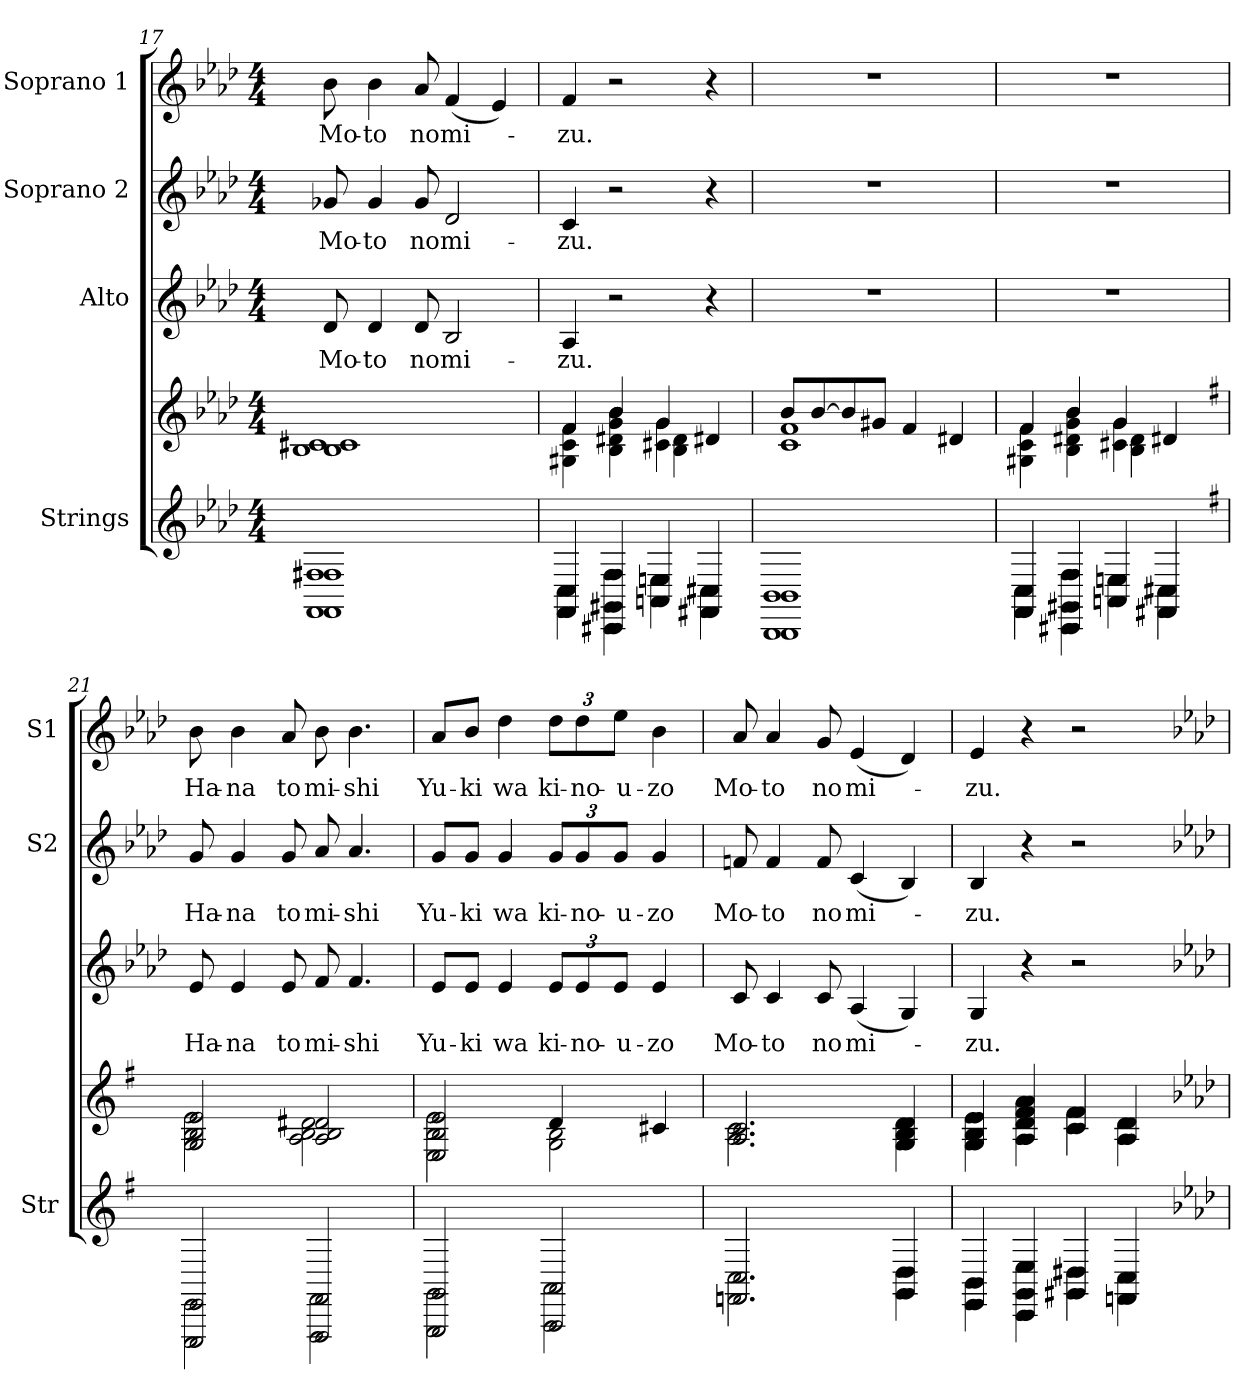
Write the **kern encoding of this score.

**kern	**kern	**kern	**text	**kern	**text	**kern	**text
*part4	*part4	*part3	*part3	*part2	*part2	*part1	*part1
*staff5	*staff4	*staff3	*staff3	*staff2	*staff2	*staff1	*staff1
*I"Strings	*	*I"Alto	*	*I"Soprano 2	*	*I"Soprano 1	*
*I'Str	*	*	*	*I'S2	*	*I'S1	*
!!LO:LB:g=z
*clefG2	*clefG2	*clefG2	*	*clefG2	*	*clefG2	*
*k[b-e-a-d-]	*k[b-e-a-d-]	*k[b-e-a-d-]	*	*k[b-e-a-d-]	*	*k[b-e-a-d-]	*
*A-:	*A-:	*A-:	*	*A-:	*	*A-:	*
*M4/4	*M4/4	*M4/4	*	*M4/4	*	*M4/4	*
=17	=17	=17	=17	=17	=17	=17	=17
*^	*^	*	*	*	*	*	*
!	!	!	!	!	!LO:LY:b	!	!LO:LY:b	!	!LO:LY:b
1FF/ 1F#X/	1FF\ 1F#X\	1B-/ 1c#X/	1B-\ 1c#X\	8d-	Mo-	8g-X	Mo-	8b-	Mo-
!	!	!	!	!	!LO:LY:b	!	!LO:LY:b	!	!LO:LY:b
.	.	.	.	4d-	-to	4g-	-to	4b-	-to
!	!	!	!	!	!LO:LY:b	!	!LO:LY:b	!	!LO:LY:b
.	.	.	.	8d-	no	8g-	no	8a-	no
!	!	!	!	!	!LO:LY:b	!	!LO:LY:b	!	!LO:LY:b
.	.	.	.	2B-	mi-	2d-	mi-	(<4f	mi-
.	.	.	.	.	.	.	.	4e-)	.
=18	=18	=18	=18	=18	=18	=18	=18	=18	=18
!	!	!	!	!	!LO:LY:b	!	!LO:LY:b	!	!LO:LY:b
4FF/ 4C/	4FF\ 4C\	4f/	4G#X\ 4c\ 4f\	4A-	-zu.	4c	-zu.	4f	-zu.
4CC#X/ 4GG#X/ 4F/	4CC#X\ 4GG#X\ 4F\	4b-/	4B-\ 4d#X\ 4g\ 4b-\	2r	.	2r	.	2r	.
4AAn/ 4En/	4AAn\ 4En\	4g/	4c#X\ 4g\	.	.	.	.	.	.
4FF#X/ 4C#X/	4FF#X\ 4C#X\	4d#X/	4B-\ 4d#\	4r	.	4r	.	4r	.
=19	=19	=19	=19	=19	=19	=19	=19	=19	=19
1BBB-/ 1BB-/	1BBB-\ 1BB-\	8b-/L	1c\ 1f\	1r	.	1r	.	1r	.
.	.	[8b-/	.	.	.	.	.	.	.
.	.	8b-/]	.	.	.	.	.	.	.
.	.	8g#X/J	.	.	.	.	.	.	.
.	.	4f/	.	.	.	.	.	.	.
.	.	4d#X/	.	.	.	.	.	.	.
=20	=20	=20	=20	=20	=20	=20	=20	=20	=20
4FF/ 4C/	4FF\ 4C\	4f/	4G#X\ 4c\ 4f\	1r	.	1r	.	1r	.
4CC#X/ 4GG#X/ 4F/	4CC#X\ 4GG#X\ 4F\	4b-/	4B-\ 4d#X\ 4g\ 4b-\	.	.	.	.	.	.
4AAn/ 4En/	4AAn\ 4En\	4g/	4c#X\ 4g\	.	.	.	.	.	.
4FF#X/ 4C#X/	4FF#X\ 4C#X\	4d#X/	4B-\ 4d#\	.	.	.	.	.	.
*k[f#]	*	*k[f#]	*	*k[f#]	*	*k[f#]	*	*k[f#]	*
*G:	*	*G:	*	*G:	*	*G:	*	*G:	*
!!LO:LB:g=z
=21	=21	=21	=21	=21	=21	=21	=21	=21	=21
!	!	!	!	!	!LO:LY:b	!	!LO:LY:b	!	!LO:LY:b
2EEE/ 2EE/	2EEE\ 2EE\	2G/ 2B/ 2e/	2G\ 2B\ 2e\	8e	Ha-	8g	Ha-	8b	Ha-
!	!	!	!	!	!LO:LY:b	!	!LO:LY:b	!	!LO:LY:b
.	.	.	.	4e	-na	4g	-na	4b	-na
!	!	!	!	!	!LO:LY:b	!	!LO:LY:b	!	!LO:LY:b
.	.	.	.	8e	to	8g	to	8a	to
!	!	!	!	!	!LO:LY:b	!	!LO:LY:b	!	!LO:LY:b
2FFF#/ 2FF#/	2FFF#\ 2FF#\	2A/ 2B/ 2d#X/	2A\ 2B\ 2d#X\	8f#	mi-	8a	mi-	8b	mi-
!	!	!	!	!	!LO:LY:b	!	!LO:LY:b	!	!LO:LY:b
.	.	.	.	4.f#	-shi	4.a	-shi	4.b	-shi
=22	=22	=22	=22	=22	=22	=22	=22	=22	=22
!	!	!	!	!	!LO:LY:b	!	!LO:LY:b	!	!LO:LY:b
2GGG/ 2GG/	2GGG\ 2GG\	2E/ 2B/ 2e/	2E\ 2B\ 2e\	8eL	Yu-	8gL	Yu-	8aL	Yu-
!	!	!	!	!	!LO:LY:b	!	!LO:LY:b	!	!LO:LY:b
.	.	.	.	8eJ	-ki	8gJ	-ki	8bJ	-ki
!	!	!	!	!	!LO:LY:b	!	!LO:LY:b	!	!LO:LY:b
.	.	.	.	4e	wa	4g	wa	4dd	wa
!	!	!	!	!	!LO:LY:b	!	!LO:LY:b	!	!LO:LY:b
2AAA/ 2AA/	2AAA\ 2AA\	4d/	2G\ 2B\	12eL	ki-	12gL	ki-	12ddL	ki-
!	!	!	!	!	!LO:LY:b	!	!LO:LY:b	!	!LO:LY:b
.	.	.	.	12e	-no-	12g	-no-	12dd	-no-
!	!	!	!	!	!LO:LY:b	!	!LO:LY:b	!	!LO:LY:b
.	.	.	.	12eJ	-u-	12gJ	-u-	12eeJ	-u-
!	!	!	!	!	!LO:LY:b	!	!LO:LY:b	!	!LO:LY:b
.	.	4c#X/	.	4e	-zo	4g	-zo	4b	-zo
=23	=23	=23	=23	=23	=23	=23	=23	=23	=23
!	!	!	!	!	!LO:LY:b	!	!LO:LY:b	!	!LO:LY:b
2.FFn/ 2.C/	2.FFn\ 2.C\	2.A/ 2.c/	2.A\ 2.c\	8c	Mo-	8fn	Mo-	8a	Mo-
!	!	!	!	!	!LO:LY:b	!	!LO:LY:b	!	!LO:LY:b
.	.	.	.	4c	-to	4f	-to	4a	-to
!	!	!	!	!	!LO:LY:b	!	!LO:LY:b	!	!LO:LY:b
.	.	.	.	8c	no	8f	no	8g	no
!	!	!	!	!	!LO:LY:b	!	!LO:LY:b	!	!LO:LY:b
.	.	.	.	(<4A	mi-	(<4c	mi-	(<4e	mi-
4GG/ 4D/	4GG\ 4D\	4G/ 4B/ 4d/	4G\ 4B\ 4d\	4G)	.	4B)	.	4d)	.
=24	=24	=24	=24	=24	=24	=24	=24	=24	=24
!	!	!	!	!	!LO:LY:b	!	!LO:LY:b	!	!LO:LY:b
4EE/ 4BB/	4EE\ 4BB\	4G/ 4B/ 4e/	4G\ 4B\ 4e\	4G	-zu.	4B	-zu.	4e	-zu.
4CC/ 4GG/ 4E/	4CC\ 4GG\ 4E\	4A/ 4d/ 4f#/ 4a/	4A\ 4d\ 4f#\ 4a\	4r	.	4r	.	4r	.
4GG#X/ 4D#X/	4GG#X\ 4D#X\	4c/ 4f#/	4c\ 4f#\	2r	.	2r	.	2r	.
4FFn/ 4C/	4FFn\ 4C\	4A/ 4d/	4A\ 4d\	.	.	.	.	.	.
*v	*v	*	*	*	*	*	*	*	*
*	*v	*v	*	*	*	*	*	*
*k[b-e-a-d-]	*k[b-e-a-d-]	*k[b-e-a-d-]	*	*k[b-e-a-d-]	*	*k[b-e-a-d-]	*
*A-:	*A-:	*A-:	*	*A-:	*	*A-:	*
=	=	=	=	=	=	=	=
*-	*-	*-	*-	*-	*-	*-	*-
